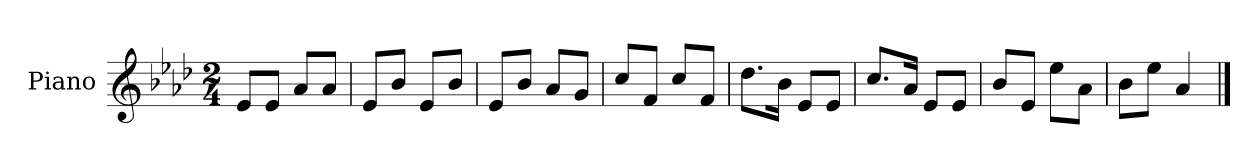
**kern
*part1
*staff1
*I"Piano
*I'Pno
*clefG2
*k[b-e-a-d-]
*A-:
*M2/4
=1
8e-/L
8e-/J
8a-/L
8a-/J
=2
8e-/L
8b-/J
8e-/L
8b-/J
=3
8e-/L
8b-/J
8a-/L
8g/J
=4
8cc/L
8f/J
8cc/L
8f/J
=5
8.dd-\L
16b-\Jk
8e-/L
8e-/J
=6
8.cc/L
16a-/Jk
8e-/L
8e-/J
=7
8b-/L
8e-/J
8ee-\L
8a-\J
=8
8b-\L
8ee-\J
4a-/
==
*-
